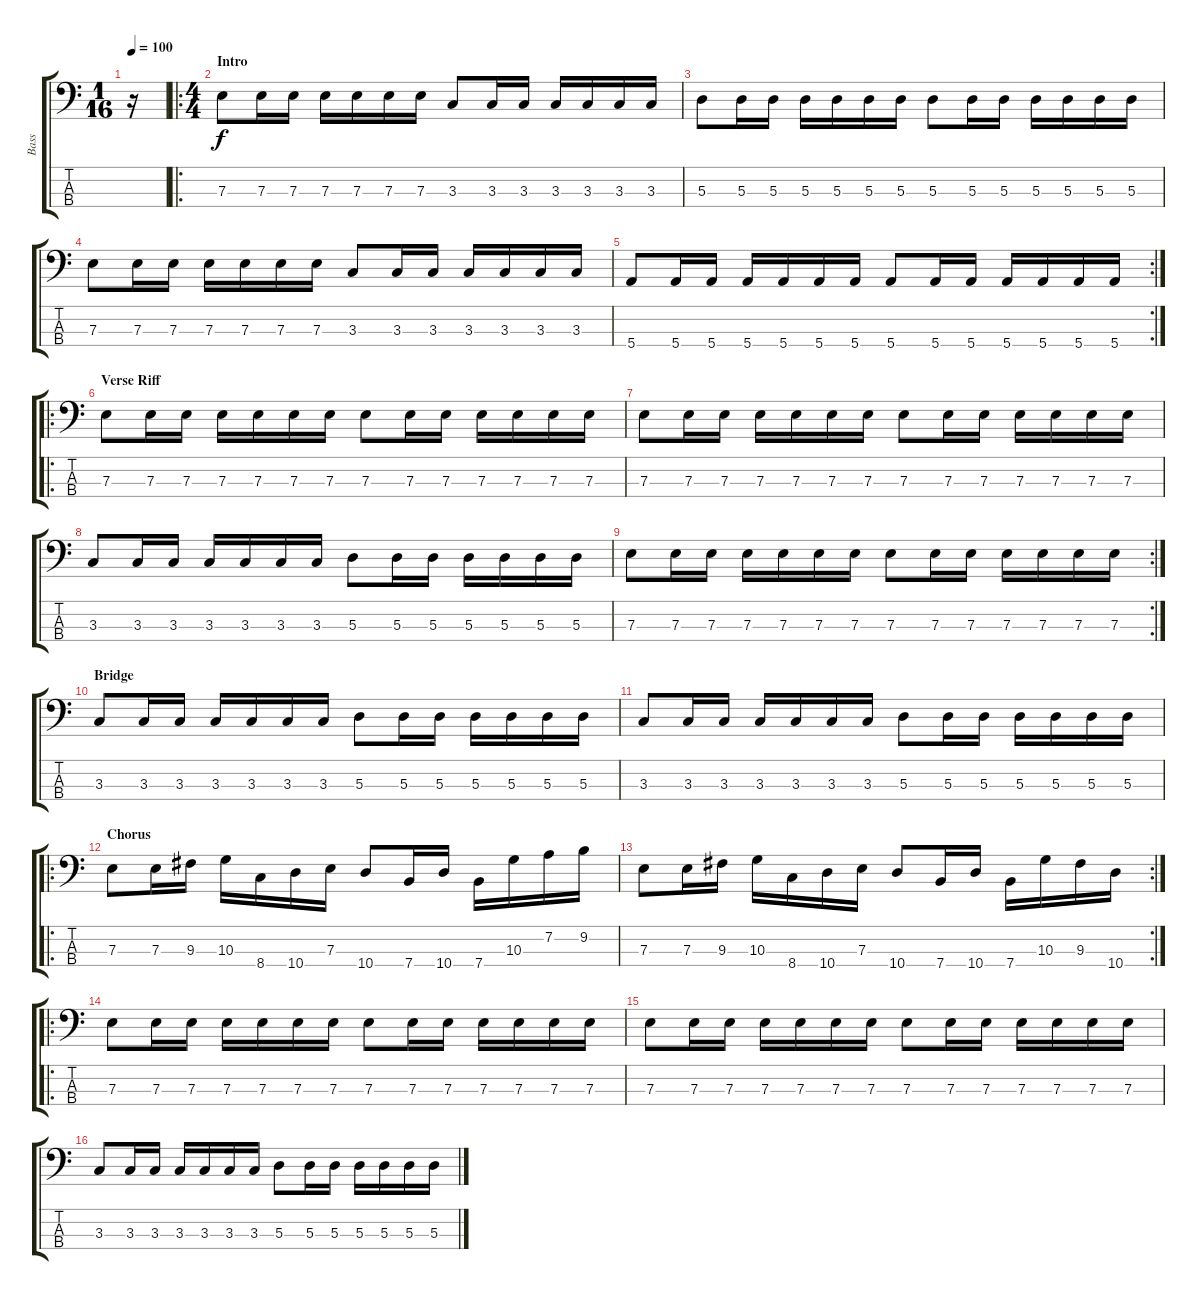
\track ("Bass" "Bass") {instrument electricbassfinger}
\staff {score tabs}
\tuning (G2 D2 A1 E1) {hide}
\ts (1 16)
\tempo 100
\clef f4
\ks c
r.16{dy f instrument electricbassfinger} |
\ro
\ts (4 4)
\section ("" "Intro")
7.3.8 7.3.16 7.3.16 7.3.16 7.3.16 7.3.16 7.3.16 3.3.8 3.3.16 3.3.16 3.3.16 3.3.16 3.3.16 3.3.16 |
5.3.8 5.3.16 5.3.16 5.3.16 5.3.16 5.3.16 5.3.16 5.3.8 5.3.16 5.3.16 5.3.16 5.3.16 5.3.16 5.3.16 |
7.3.8 7.3.16 7.3.16 7.3.16 7.3.16 7.3.16 7.3.16 3.3.8 3.3.16 3.3.16 3.3.16 3.3.16 3.3.16 3.3.16 |
\rc 2
5.4.8 5.4.16 5.4.16 5.4.16 5.4.16 5.4.16 5.4.16 5.4.8 5.4.16 5.4.16 5.4.16 5.4.16 5.4.16 5.4.16 |
\ro
\section ("" "Verse Riff")
7.3.8 7.3.16 7.3.16 7.3.16 7.3.16 7.3.16 7.3.16 7.3.8 7.3.16 7.3.16 7.3.16 7.3.16 7.3.16 7.3.16 |
7.3.8 7.3.16 7.3.16 7.3.16 7.3.16 7.3.16 7.3.16 7.3.8 7.3.16 7.3.16 7.3.16 7.3.16 7.3.16 7.3.16 |
3.3.8 3.3.16 3.3.16 3.3.16 3.3.16 3.3.16 3.3.16 5.3.8 5.3.16 5.3.16 5.3.16 5.3.16 5.3.16 5.3.16 |
\rc 2
7.3.8 7.3.16 7.3.16 7.3.16 7.3.16 7.3.16 7.3.16 7.3.8 7.3.16 7.3.16 7.3.16 7.3.16 7.3.16 7.3.16 |
\section ("" "Bridge")
3.3.8 3.3.16 3.3.16 3.3.16 3.3.16 3.3.16 3.3.16 5.3.8 5.3.16 5.3.16 5.3.16 5.3.16 5.3.16 5.3.16 |
3.3.8 3.3.16 3.3.16 3.3.16 3.3.16 3.3.16 3.3.16 5.3.8 5.3.16 5.3.16 5.3.16 5.3.16 5.3.16 5.3.16 |
\ro
\section ("" "Chorus")
7.3.8 7.3.16 9.3.16 10.3.16 8.4.16 10.4.16 7.3.16 10.4.8 7.4.16 10.4.16 7.4.16 10.3.16 7.2.16 9.2.16 |
\rc 2
7.3.8 7.3.16 9.3.16 10.3.16 8.4.16 10.4.16 7.3.16 10.4.8 7.4.16 10.4.16 7.4.16 10.3.16 9.3.16 10.4.16 |
\ro
7.3.8 7.3.16 7.3.16 7.3.16 7.3.16 7.3.16 7.3.16 7.3.8 7.3.16 7.3.16 7.3.16 7.3.16 7.3.16 7.3.16 |
7.3.8 7.3.16 7.3.16 7.3.16 7.3.16 7.3.16 7.3.16 7.3.8 7.3.16 7.3.16 7.3.16 7.3.16 7.3.16 7.3.16 |
3.3.8 3.3.16 3.3.16 3.3.16 3.3.16 3.3.16 3.3.16 5.3.8 5.3.16 5.3.16 5.3.16 5.3.16 5.3.16 5.3.16
